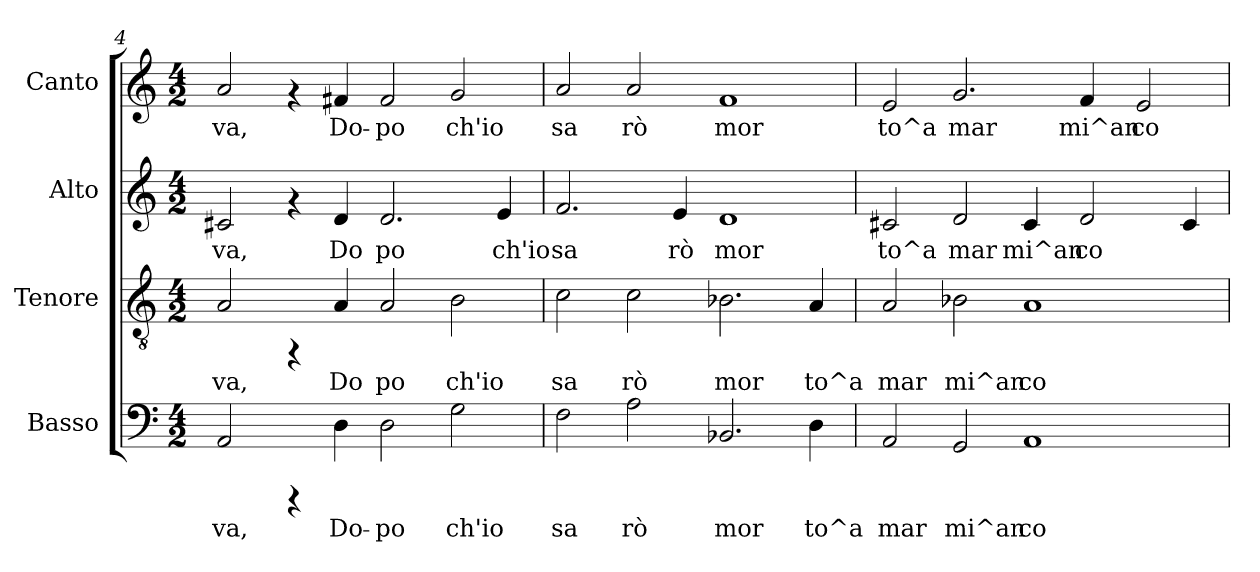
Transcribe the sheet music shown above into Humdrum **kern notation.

**kern	**text	**kern	**text	**kern	**text	**kern	**text
*part4	*part4	*part3	*part3	*part2	*part2	*part1	*part1
*staff4	*staff4	*staff3	*staff3	*staff2	*staff2	*staff1	*staff1
*I"Basso	*	*I"Tenore	*	*I"Alto	*	*I"Canto	*
*clefF4	*	*clefGv2	*	*clefG2	*	*clefG2	*
*M4/2	*	*M4/2	*	*M4/2	*	*M4/2	*
=4	=4	=4	=4	=4	=4	=4	=4
!	!LO:LY:b:cj	!	!LO:LY:b:cj	!	!LO:LY:b:cj	!	!LO:LY:b:cj
2AA/	-va,	2A/	va,	2c#X/	va,	2a/	-va,
4rCCC	.	4rFF	.	4rf	.	4rf	.
!	!LO:LY:b:cj	!	!LO:LY:b:cj	!	!LO:LY:b:cj	!	!LO:LY:b:cj
4D\	Do-	4A/	Do	4d/	Do	4f#X/	Do-
!	!LO:LY:b:cj	!	!LO:LY:b:cj	!	!LO:LY:b:cj	!	!LO:LY:b:cj
2D\	-po	2A/	po	2.d/	po	2f#/	-po
!	!LO:LY:b:cj	!	!LO:LY:b:cj	!	!	!	!LO:LY:b:cj
2G\	ch'io	2B\	ch'io	.	.	2g/	ch'io
!	!	!	!	!	!LO:LY:b:cj	!	!
.	.	.	.	4e/	ch'io	.	.
!!LO:LB:g=z
=5	=5	=5	=5	=5	=5	=5	=5
!	!LO:LY:b:cj	!	!LO:LY:b:cj	!	!LO:LY:b:cj	!	!LO:LY:b:cj
2F\	sa	2c\	sa	2.f/	sa	2a/	sa
!	!LO:LY:b:cj	!	!LO:LY:b:cj	!	!	!	!LO:LY:b:cj
2A\	rò	2c\	rò	.	.	2a/	rò
!	!	!	!	!	!LO:LY:b:cj	!	!
.	.	.	.	4e/	rò	.	.
!	!LO:LY:b:cj	!	!LO:LY:b:cj	!	!LO:LY:b:cj	!	!LO:LY:b:cj
2.BB-X/	mor	2.B-X\	mor	1d	mor	1f	mor
!	!LO:LY:b:cj	!	!LO:LY:b:cj	!	!	!	!
4D\	to^a	4A/	to^a	.	.	.	.
=6	=6	=6	=6	=6	=6	=6	=6
!	!LO:LY:b:cj	!	!LO:LY:b:cj	!	!LO:LY:b:cj	!	!LO:LY:b:cj
2AA/	mar	2A/	mar	2c#X/	to^a	2e/	to^a
!	!LO:LY:b:cj	!	!LO:LY:b:cj	!	!LO:LY:b:cj	!	!LO:LY:b:cj
2GG/	mi^an	2B-X\	mi^an	2d/	mar	2.g/	mar
!	!LO:LY:b:cj	!	!LO:LY:b:cj	!	!LO:LY:b:cj	!	!
1AA	co	1A	co	4c#/	mi^an	.	.
!	!	!	!	!	!LO:LY:b:cj	!	!LO:LY:b:cj
.	.	.	.	2d/	co	4f/	mi^an
!	!	!	!	!	!	!	!LO:LY:b:cj
.	.	.	.	.	.	2e/	co
!	!	!	!	!	!LO:LY:b:cj	!	!
.	.	.	.	4c#/	.	.	.
=	=	=	=	=	=	=	=
*-	*-	*-	*-	*-	*-	*-	*-
